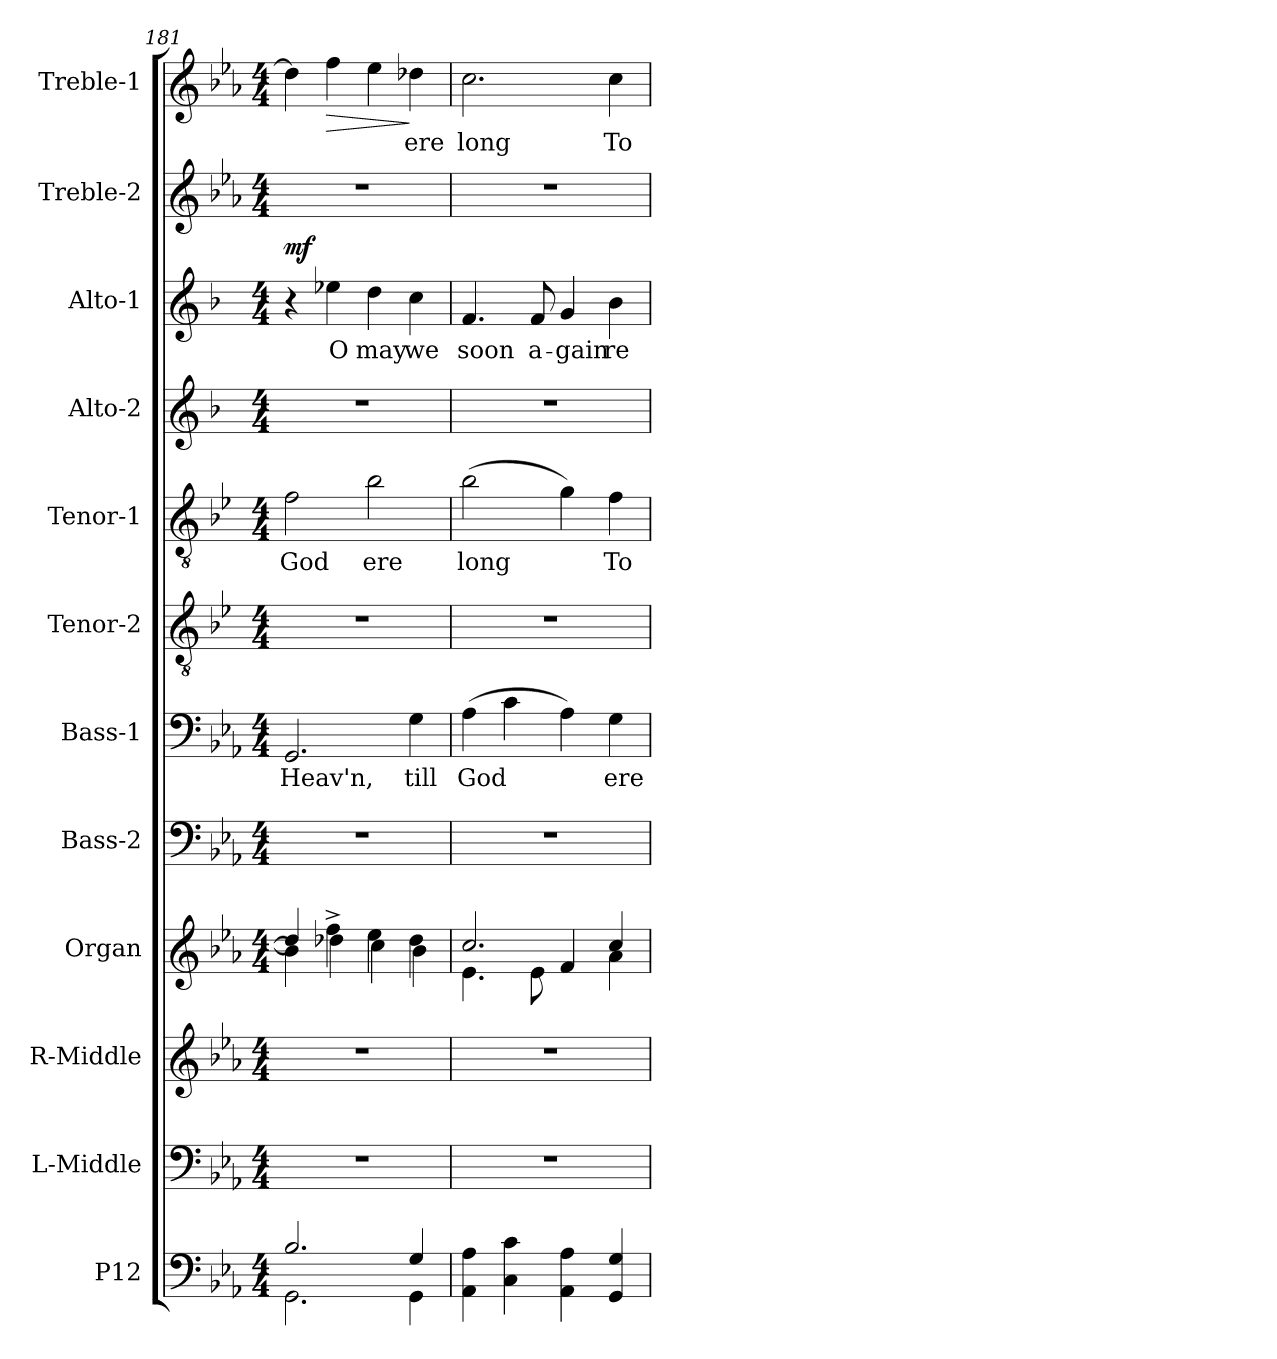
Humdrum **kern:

**kern	**kern	**kern	**kern	**kern	**kern	**text	**kern	**kern	**text	**kern	**kern	**text	**dynam	**kern	**kern	**text	**dynam
*part12	*part11	*part10	*part9	*part8	*part7	*part7	*part6	*part5	*part5	*part4	*part3	*part3	*part3	*part2	*part1	*part1	*part1
*staff12	*staff11	*staff10	*staff9	*staff8	*staff7	*staff7	*staff6	*staff5	*staff5	*staff4	*staff3	*staff3	*staff3	*staff2	*staff1	*staff1	*staff1
*I"P12	*I"L-Middle	*I"R-Middle	*I"Organ	*I"Bass-2	*I"Bass-1	*	*I"Tenor-2	*I"Tenor-1	*	*I"Alto-2	*I"Alto-1	*	*	*I"Treble-2	*I"Treble-1	*	*
*	*I'L-M	*	*	*I'B2:	*I'B:	*	*I'T2:	*I'T:	*	*I'A2:	*I'A:	*	*	*	*	*	*
!!LO:LB:g=z
*clefF4	*clefF4	*clefG2	*clefG2	*clefF4	*clefF4	*	*clefGv2	*clefGv2	*	*clefG2	*clefG2	*	*	*clefG2	*clefG2	*	*
*	*	*	*	*	*	*	*ITrd4c7	*ITrd4c7	*	*ITrd1c2	*ITrd1c2	*	*	*ITrd-7c-12	*ITrd-7c-12	*	*
*k[b-e-a-]	*k[b-e-a-]	*k[b-e-a-]	*k[b-e-a-]	*k[b-e-a-]	*k[b-e-a-]	*	*k[b-e-a-]	*k[b-e-a-]	*	*k[b-e-a-]	*k[b-e-a-]	*	*	*k[b-e-a-]	*k[b-e-a-]	*	*
*E-:	*E-:	*E-:	*E-:	*E-:	*E-:	*	*E-:	*E-:	*	*E-:	*E-:	*	*	*E-:	*E-:	*	*
*M4/4	*M4/4	*M4/4	*M4/4	*M4/4	*M4/4	*	*M4/4	*M4/4	*	*M4/4	*M4/4	*	*	*M4/4	*M4/4	*	*
=181	=181	=181	=181	=181	=181	=181	=181	=181	=181	=181	=181	=181	=181	=181	=181	=181	=181
*^	*	*	*^	*	*	*	*	*	*	*	*	*	*	*	*	*	*
!	!	!	!	!	!	!	!	!LO:LY:b:color=#000000	!	!	!	!	!	!	!	!	!	!	!
!	!	!	!	!	!	!	!	!	!	!	!LO:LY:b:color=#000000	!	!	!	!	!	!	!	!
2.B-i/	2.GGi\	1r	1r	4dd-i/]	4b-i\]	1r	2.GGi/	Heav'n,	1r	2B-i\	God	1r	4r	.	mf	1r	4ddd-i\]	.	.
!	!	!	!	!	!	!	!	!	!	!	!	!	!	!LO:LY:b:color=#000000	!	!	!	!	!LO:HP:b
.	.	.	.	4ff^i\	4dd-Xi\	.	.	.	.	.	.	.	4dd-Xi\	O	.	.	4fffi\	.	>
!	!	!	!	!	!	!	!	!	!	!	!LO:LY:b:color=#000000	!	!	!	!	!	!	!	!
!	!	!	!	!	!	!	!	!	!	!	!	!	!	!LO:LY:b:color=#000000	!	!	!	!	!
.	.	.	.	4ee-i\	4cci\	.	.	.	.	2e-i\	ere	.	4cci\	may	.	.	4eee-i\	.	.
!	!	!	!	!	!	!	!	!LO:LY:b:color=#000000	!	!	!	!	!	!	!	!	!	!	!
!	!	!	!	!	!	!	!	!	!	!	!	!	!	!LO:LY:b:color=#000000	!	!	!	!	!
!	!	!	!	!	!	!	!	!	!	!	!	!	!	!	!	!	!	!LO:LY:b:color=#000000	!
4Gi/	4GGi\	.	.	4dd-i\	4b-i\	.	4Gi\	till	.	.	.	.	4b-i\	we	.	.	4ddd-Xi\	ere	]
*v	*v	*	*	*	*	*	*	*	*	*	*	*	*	*	*	*	*	*	*
=182	=182	=182	=182	=182	=182	=182	=182	=182	=182	=182	=182	=182	=182	=182	=182	=182	=182	=182
*^	*	*	*	*	*	*	*	*	*	*	*	*	*	*	*	*	*	*
!	!	!	!	!	!	!	!	!LO:LY:b:color=#000000	!	!	!	!	!	!	!	!	!	!	!
*v	*v	*	*	*	*	*	*	*	*	*	*	*	*	*	*	*	*	*	*
*^	*	*	*	*	*	*	*	*	*	*	*	*	*	*	*	*	*	*
!	!	!	!	!	!	!	!	!	!	!	!LO:LY:b:color=#000000	!	!	!	!	!	!	!	!
*v	*v	*	*	*	*	*	*	*	*	*	*	*	*	*	*	*	*	*	*
*^	*	*	*	*	*	*	*	*	*	*	*	*	*	*	*	*	*	*
!	!	!	!	!	!	!	!	!	!	!	!	!	!	!LO:LY:b:color=#000000	!	!	!	!	!
*v	*v	*	*	*	*	*	*	*	*	*	*	*	*	*	*	*	*	*	*
*^	*	*	*	*	*	*	*	*	*	*	*	*	*	*	*	*	*	*
!	!	!	!	!	!	!	!	!	!	!	!	!	!	!	!	!	!	!LO:LY:b:color=#000000	!
*v	*v	*	*	*	*	*	*	*	*	*	*	*	*	*	*	*	*	*	*
4AA-i\ 4A-i	1r	1r	2.cci/	4.e-i\	1r	(4A-i\	God	1r	(2e-i\	long	1r	4.e-i/	soon	.	1r	2.ccci\	long	.
4Ci\ 4ci	.	.	.	.	.	4ci\	.	.	.	.	.	.	.	.	.	.	.	.
!	!	!	!	!	!	!	!	!	!	!	!	!	!LO:LY:b:color=#000000	!	!	!	!	!
.	.	.	.	8e-i\	.	.	.	.	.	.	.	8e-i/	a-	.	.	.	.	.
!	!	!	!	!	!	!	!	!	!	!	!	!	!LO:LY:b:color=#000000	!	!	!	!	!
4AA-i\ 4A-i	.	.	.	4fi/	.	4A-i\)	.	.	4ci\)	.	.	4fi/	-gain	.	.	.	.	.
!	!	!	!	!	!	!	!LO:LY:b:color=#000000	!	!	!	!	!	!	!	!	!	!	!
!	!	!	!	!	!	!	!	!	!	!LO:LY:b:color=#000000	!	!	!	!	!	!	!	!
!	!	!	!	!	!	!	!	!	!	!	!	!	!LO:LY:b:color=#000000	!	!	!	!	!
!	!	!	!	!	!	!	!	!	!	!	!	!	!	!	!	!	!LO:LY:b:color=#000000	!
4GGi/ 4Gi	.	.	4cci/	4a-i\	.	4Gi\	ere	.	4B-i\	To	.	4a-i\	re-	.	.	4ccci\	To	.
*	*	*	*v	*v	*	*	*	*	*	*	*	*	*	*	*	*	*	*
=	=	=	=	=	=	=	=	=	=	=	=	=	=	=	=	=	=
*-	*-	*-	*-	*-	*-	*-	*-	*-	*-	*-	*-	*-	*-	*-	*-	*-	*-
